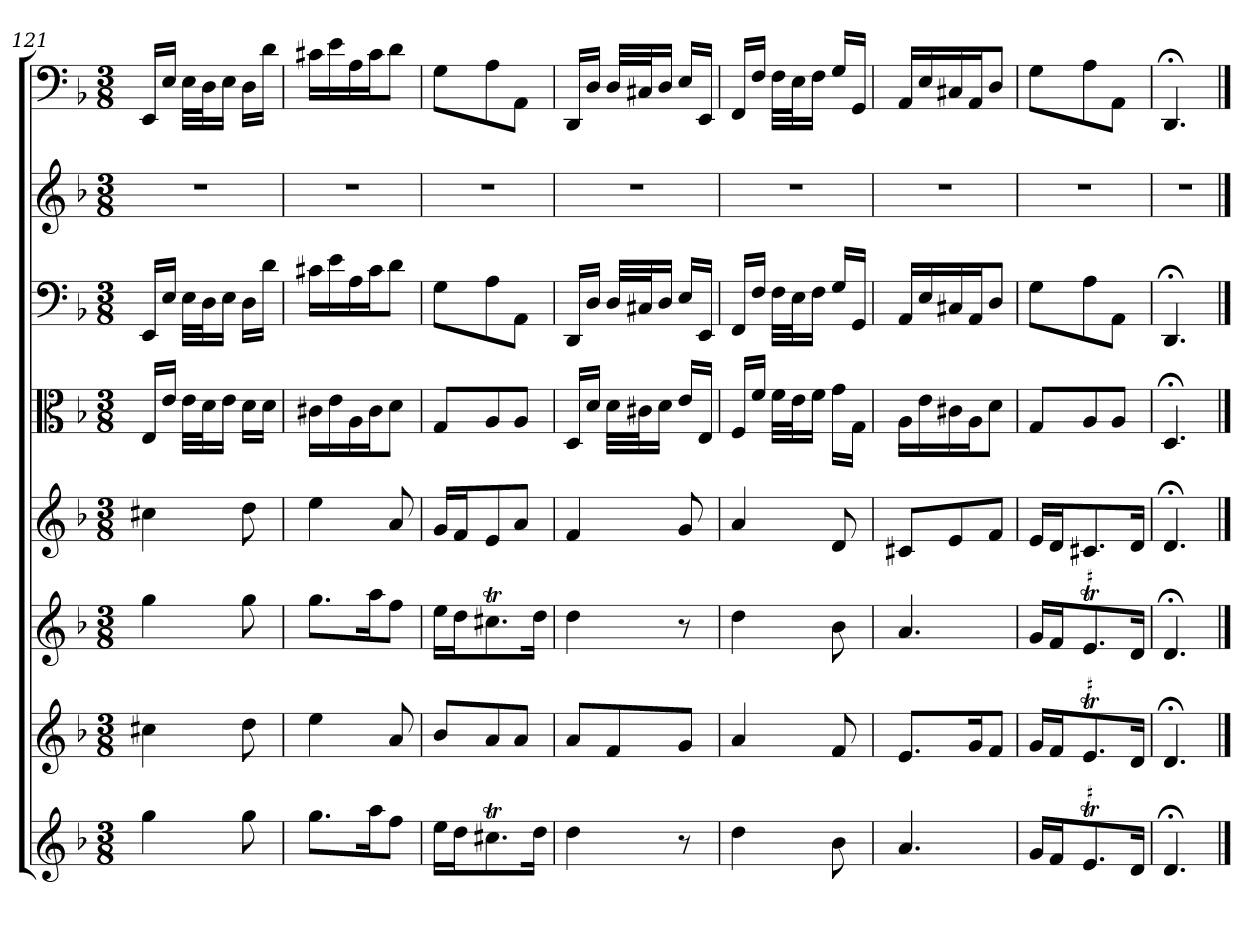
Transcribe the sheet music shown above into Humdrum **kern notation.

**kern	**kern	**kern	**kern	**kern	**kern	**kern	**kern
*part8	*part7	*part6	*part5	*part4	*part3	*part2	*part1
*staff8	*staff7	*staff6	*staff5	*staff4	*staff3	*staff2	*staff1
*clefG2	*clefG2	*clefG2	*clefG2	*clefC3	*clefF4	*clefG2	*clefF4
*k[b-]	*k[b-]	*k[b-]	*k[b-]	*k[b-]	*k[b-]	*k[b-]	*k[b-]
*d:	*d:	*d:	*d:	*d:	*d:	*d:	*d:
*M3/8	*M3/8	*M3/8	*M3/8	*M3/8	*M3/8	*M3/8	*M3/8
=121	=121	=121	=121	=121	=121	=121	=121
4gg\	4cc#X\	4gg\	4cc#X\	16E/LL	16EE/LL	4.r	16EE/LL
.	.	.	.	16e/JJ	16E/JJ	.	16E/JJ
.	.	.	.	32e\LLL	32E\LLL	.	32E\LLL
.	.	.	.	32d\J	32D\J	.	32D\J
.	.	.	.	16e\JJ	16E\JJ	.	16E\JJ
8gg\	8dd\	8gg\	8dd\	16d\LL	16D\LL	.	16D\LL
.	.	.	.	16d\JJ	16d\JJ	.	16d\JJ
=122	=122	=122	=122	=122	=122	=122	=122
8.gg\L	4ee\	8.gg\L	4ee\	16c#X\LL	16c#X\LL	4.r	16c#X\LL
.	.	.	.	16e\	16e\	.	16e\
.	.	.	.	16A\	16A\	.	16A\
16aa\K	.	16aa\K	.	16c#\J	16c#\J	.	16c#\J
8ff\J	8a/	8ff\J	8a/	8d\J	8d\J	.	8d\J
=123	=123	=123	=123	=123	=123	=123	=123
16ee\LL	8b-/L	16ee\LL	16g/LL	8G/L	8G\L	4.r	8G\L
16dd\J	.	16dd\J	16f/J	.	.	.	.
8.cc#Xt\	8a/	8.cc#Xt\	8e/	8A/	8A\	.	8A\
.	8a/J	.	8a/J	8A/J	8AA\J	.	8AA\J
16dd\Jk	.	16dd\Jk	.	.	.	.	.
=124	=124	=124	=124	=124	=124	=124	=124
4dd\	8a/L	4dd\	4f/	16D/LL	16DD/LL	4.r	16DD/LL
.	.	.	.	16d/JJ	16D/JJ	.	16D/JJ
.	8f/	.	.	32d\LLL	32D/LLL	.	32D/LLL
.	.	.	.	32c#X\J	32C#X/J	.	32C#X/J
.	.	.	.	16d\JJ	16D/JJ	.	16D/JJ
8r	8g/J	8r	8g/	16e/LL	16E/LL	.	16E/LL
.	.	.	.	16E/JJ	16EE/JJ	.	16EE/JJ
=125	=125	=125	=125	=125	=125	=125	=125
4dd\	4a/	4dd\	4a/	16F/LL	16FF/LL	4.r	16FF/LL
.	.	.	.	16f/JJ	16F/JJ	.	16F/JJ
.	.	.	.	32f\LLL	32F\LLL	.	32F\LLL
.	.	.	.	32e\J	32E\J	.	32E\J
.	.	.	.	16f\JJ	16F\JJ	.	16F\JJ
8b-\	8f/	8b-\	8d/	16g\LL	16G/LL	.	16G/LL
.	.	.	.	16G\JJ	16GG/JJ	.	16GG/JJ
=126	=126	=126	=126	=126	=126	=126	=126
4.a/	8.e/L	4.a/	8c#X/L	16A\LL	16AA/LL	4.r	16AA/LL
.	.	.	.	16e\	16E/	.	16E/
.	.	.	8e/	16c#X\	16C#X/	.	16C#X/
.	16g/K	.	.	16A\J	16AA/J	.	16AA/J
.	8f/J	.	8f/J	8d\J	8D/J	.	8D/J
=127	=127	=127	=127	=127	=127	=127	=127
16g/LL	16g/LL	16g/LL	16e/LL	8G/L	8G\L	4.r	8G\L
16f/J	16f/J	16f/J	16d/J	.	.	.	.
!LO:TR:acc=#	!LO:TR:acc=#	!LO:TR:acc=#	!	!	!	!	!
8.eT/	8.eT/	8.eT/	8.c#X/	8A/	8A\	.	8A\
.	.	.	.	8A/J	8AA\J	.	8AA\J
16d/Jk	16d/Jk	16d/Jk	16d/Jk	.	.	.	.
=128	=128	=128	=128	=128	=128	=128	=128
4.d;</	4.d;</	4.d;</	4.d;</	4.D;</	4.DD;</	4.r	4.DD;</
==	==	==	==	==	==	==	==
*-	*-	*-	*-	*-	*-	*-	*-
